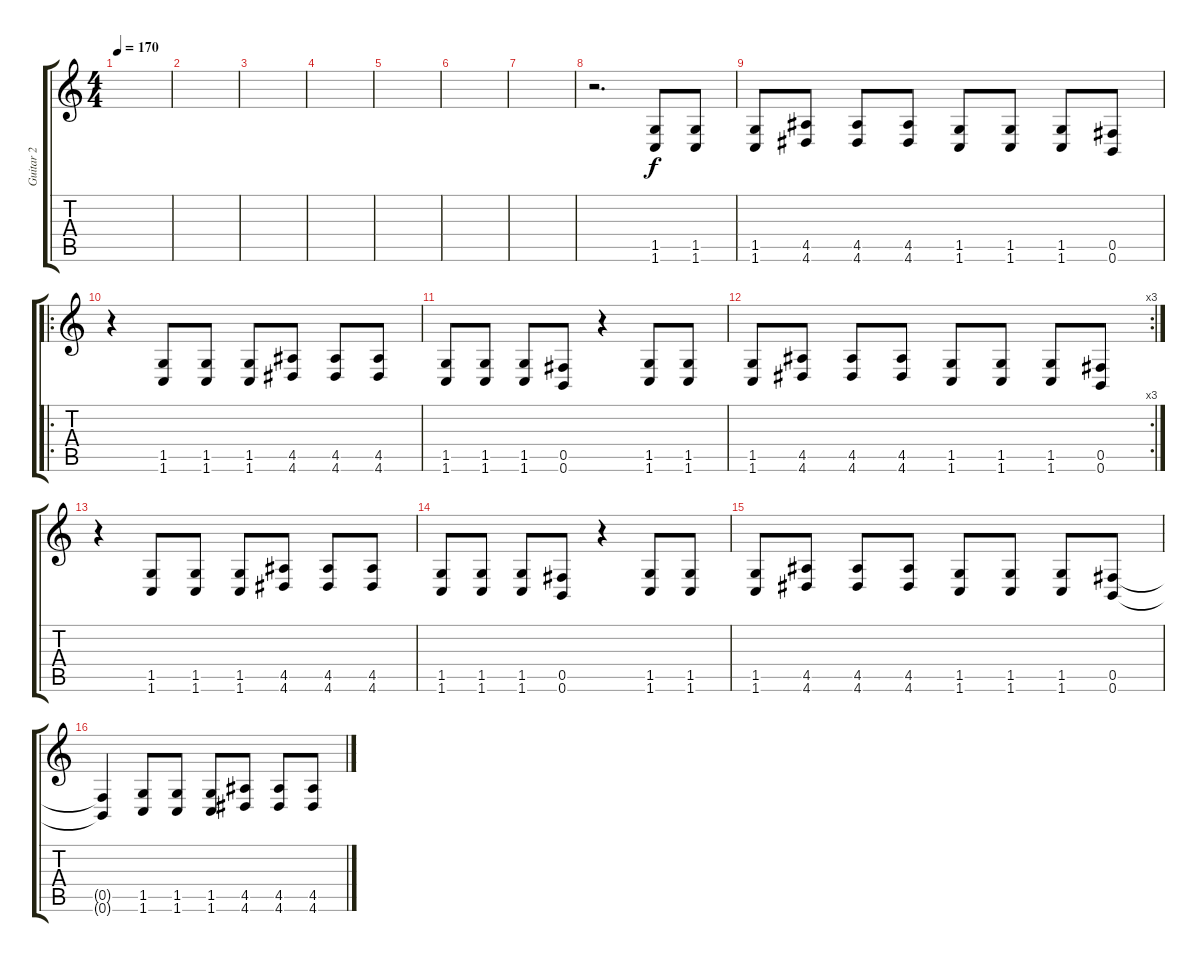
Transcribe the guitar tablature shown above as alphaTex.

\track ("Guitar 2" "Guitar 2") {instrument electricguitarmuted}
\staff {score tabs}
\tuning (Db4 Ab3 E3 B2 Gb2 B1) {hide}
\ts (4 4)
\tempo 170
\clef g2
\ks c
|
|
|
|
|
|
|
r.2{d} (1.5 1.6).8 (1.5 1.6).8 |
(1.5 1.6).8 (4.5 4.6).8 (4.5 4.6).8 (4.5 4.6).8 (1.5 1.6).8 (1.5 1.6).8 (1.5 1.6).8 (0.5 0.6).8 |
\ro
r.4 (1.5 1.6).8 (1.5 1.6).8 (1.5 1.6).8 (4.5 4.6).8 (4.5 4.6).8 (4.5 4.6).8 |
(1.5 1.6).8 (1.5 1.6).8 (1.5 1.6).8 (0.5 0.6).8 r.4 (1.5 1.6).8 (1.5 1.6).8 |
\rc 3
(1.5 1.6).8 (4.5 4.6).8 (4.5 4.6).8 (4.5 4.6).8 (1.5 1.6).8 (1.5 1.6).8 (1.5 1.6).8 (0.5 0.6).8 |
r.4 (1.5 1.6).8 (1.5 1.6).8 (1.5 1.6).8 (4.5 4.6).8 (4.5 4.6).8 (4.5 4.6).8 |
(1.5 1.6).8 (1.5 1.6).8 (1.5 1.6).8 (0.5 0.6).8 r.4 (1.5 1.6).8 (1.5 1.6).8 |
(1.5 1.6).8 (4.5 4.6).8 (4.5 4.6).8 (4.5 4.6).8 (1.5 1.6).8 (1.5 1.6).8 (1.5 1.6).8 (0.5 0.6).8 |
(0.5{t} 0.6{t}).4 (1.5 1.6).8 (1.5 1.6).8 (1.5 1.6).8 (4.5 4.6).8 (4.5 4.6).8 (4.5 4.6).8
